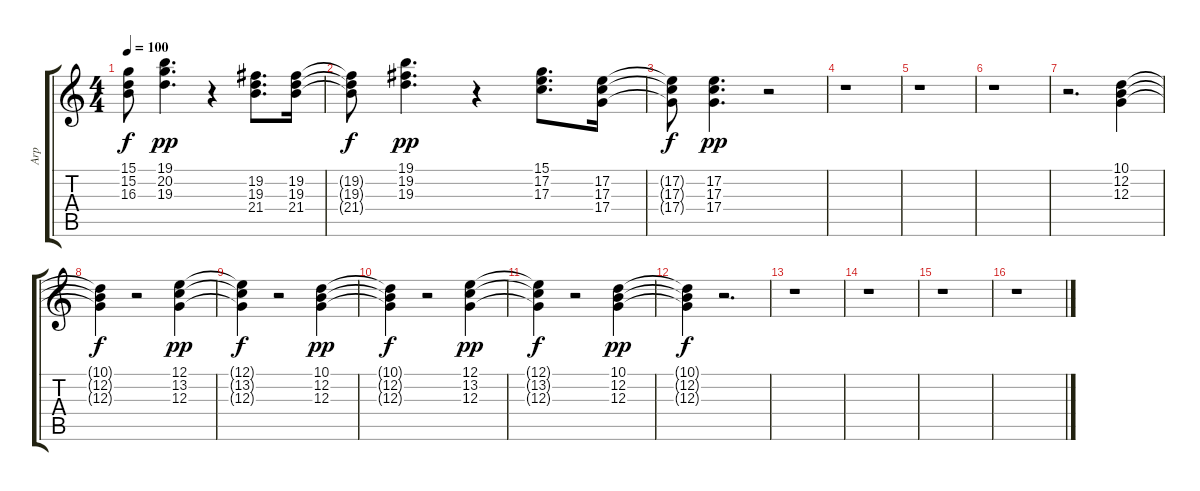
\track ("Arp " "Arp ") {instrument acousticgrandpiano}
\staff {score tabs}
\tuning (E4 B3 G3 D3 A2 E2) {hide}
\ts (4 4)
\tempo 100
\clef g2
\ks c
(15.1{t} 15.2{t} 16.3{t}).8{dy f} (19.1 20.2 19.3).4{d dy pp} r.4 (19.2 19.3 21.4).8{d} (19.2 19.3 21.4).16 |
(19.2{t} 19.3{t} 21.4{t}).8{dy f} (19.1 19.2 19.3).4{d dy pp} r.4 (15.1 17.2 17.3).8{d} (17.2 17.3 17.4).16 |
(17.2{t} 17.3{t} 17.4{t}).8{dy f} (17.2 17.3 17.4).4{d dy pp} r.2 |
r.1 |
r.1 |
r.1 |
r.2{d} (10.1 12.2 12.3).4 |
(10.1{t} 12.2{t} 12.3{t}).4{dy f} r.2 (12.1 13.2 12.3).4{dy pp} |
(12.1{t} 13.2{t} 12.3{t}).4{dy f} r.2 (10.1 12.2 12.3).4{dy pp} |
(10.1{t} 12.2{t} 12.3{t}).4{dy f} r.2 (12.1 13.2 12.3).4{dy pp} |
(12.1{t} 13.2{t} 12.3{t}).4{dy f} r.2 (10.1 12.2 12.3).4{dy pp} |
(10.1{t} 12.2{t} 12.3{t}).4{dy f} r.2{d} |
r.1 |
r.1 |
r.1 |
r.1
